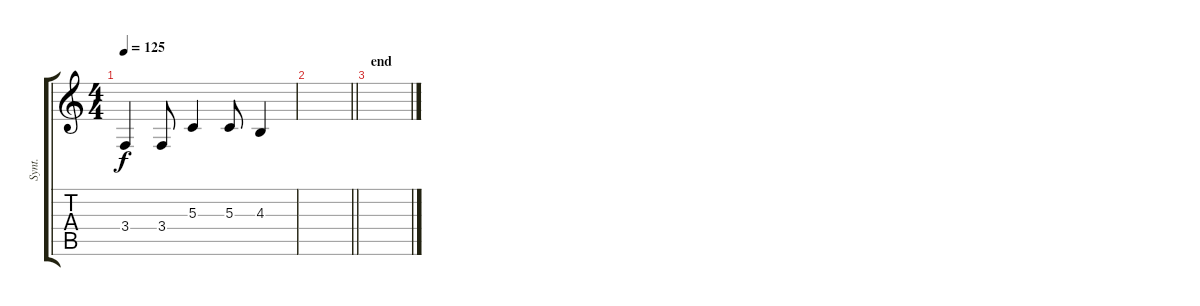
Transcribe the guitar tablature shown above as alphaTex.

\track ("Synt." "Synt.") {instrument lead1square}
\staff {score tabs}
\tuning (E4 B3 G3 D3 A2 E2) {hide}
\ts (4 4)
\tempo 125
\clef g2
\ks c
3.4.4{dy f} 3.4.8 5.3.4 5.3.8 4.3.4 |
\barLineRight lightlight
|
\section ("" "end")
